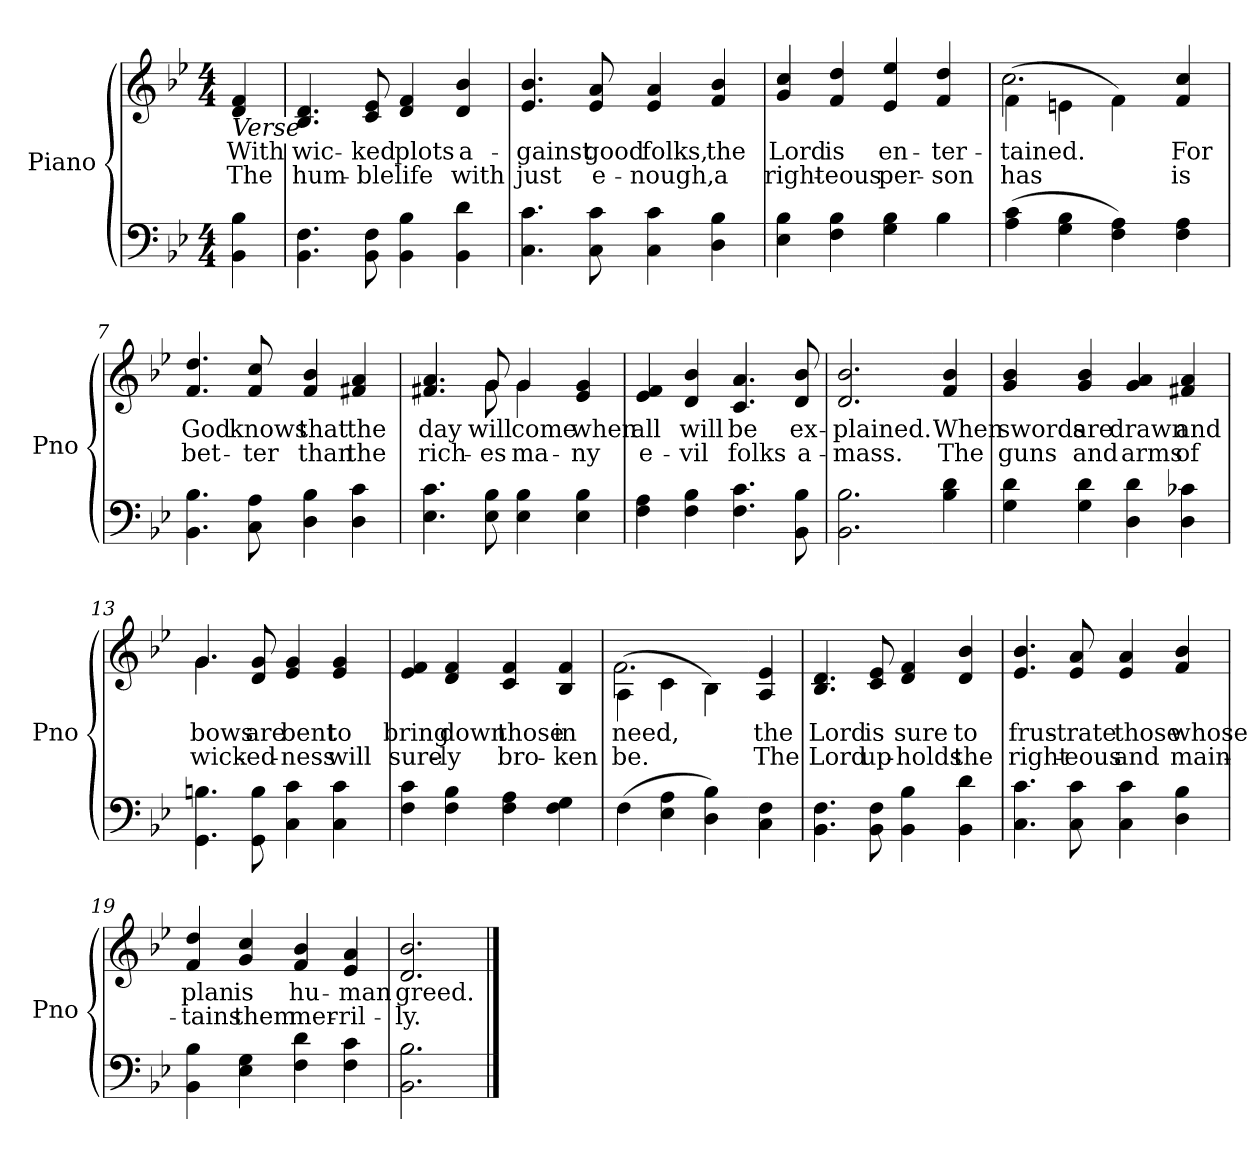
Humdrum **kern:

**kern	**kern	**text	**text
*part2	*part1	*part1	*part1
*staff2	*staff1	*staff1	*staff1
*I"Piano	*I"Piano	*	*
*I'Pno	*I'Pno	*	*
*clefF4	*clefG2	*	*
*k[b-e-]	*k[b-e-]	*	*
*M4/4	*M4/4	*	*
=1	=1	=1	=1
!	!LO:TX:b:i:t=Verse	!	!
!	!	!LO:LY:b	!LO:LY:b
4BB-\ 4B-\	4d/ 4f/	With	The
=2	=2	=2	=2
!	!	!LO:LY:b	!LO:LY:b
4.BB-\ 4.F\	4.B-/ 4.d/	wic-	hum-
!	!	!LO:LY:b	!LO:LY:b
8BB-\ 8F\	8c/ 8e-/	-ked	-ble
!	!	!LO:LY:b	!LO:LY:b
4BB-\ 4B-\	4d/ 4f/	plots	life
!	!	!LO:LY:b	!LO:LY:b
4BB-\ 4d\	4d/ 4b-/	a-	with
=3	=3	=3	=3
!	!	!LO:LY:b	!LO:LY:b
4.C\ 4.c\	4.e-/ 4.b-/	-gainst	just
!	!	!LO:LY:b	!LO:LY:b
8C\ 8c\	8e-/ 8a/	good	e-
!	!	!LO:LY:b	!LO:LY:b
4C\ 4c\	4e-/ 4a/	folks,	-nough,
!	!	!LO:LY:b	!LO:LY:b
4D\ 4B-\	4f/ 4b-/	the	a
=4	=4	=4	=4
!	!	!LO:LY:b	!LO:LY:b
4E-\ 4B-\	4g/ 4cc/	Lord	right-
!	!	!LO:LY:b	!LO:LY:b
4F\ 4B-\	4f/ 4dd/	is	-eous
!	!	!LO:LY:b	!LO:LY:b
4G\ 4B-\	4e-/ 4ee-/	en-	per-
!	!	!LO:LY:b	!LO:LY:b
4B-\	4f/ 4dd/	-ter-	-son
=5	=5	=5	=5
!	!	!LO:LY:b	!LO:LY:b
*	*^	*	*
(4A\ 4c\	(4f\	2.cc\	-tained.	has
4G\ 4B-\	4en\	.	.	.
4F\ 4A\)	4f\)	.	.	.
*	*v	*v	*	*
!!LO:LB:g=z
=6-	=6-	=6-	=6-
!	!	!LO:LY:b	!LO:LY:b
4F\ 4A\	4f/ 4cc/	For	is
=7	=7	=7	=7
!	!	!LO:LY:b	!LO:LY:b
4.BB-\ 4.B-\	4.f/ 4.dd/	God	bet-
!	!	!LO:LY:b	!LO:LY:b
8C\ 8A\	8f/ 8cc/	knows	-ter
!	!	!LO:LY:b	!LO:LY:b
4D\ 4B-\	4f/ 4b-/	that	than
!	!	!LO:LY:b	!LO:LY:b
4D\ 4c\	4f#X/ 4a/	the	the
=8	=8	=8	=8
!	!	!LO:LY:b	!LO:LY:b
*	*^	*	*
4.E-\ 4.c\	4.f#X/ 4.a/	4.ryy	day	rich-
!	!	!	!LO:LY:b	!LO:LY:b
8E-\ 8B-\	8g/	8g\	will	-es
!	!	!	!LO:LY:b	!LO:LY:b
4E-\ 4B-\	4g/	4g\	come	ma-
!	!	!	!LO:LY:b	!LO:LY:b
4E-\ 4B-\	4e-/ 4g/	4ryy	when	-ny
=9	=9	=9	=9	=9
!	!	!	!LO:LY:b	!LO:LY:b
*	*v	*v	*	*
4F\ 4A\	4e-/ 4f/	all	e-
!	!	!LO:LY:b	!LO:LY:b
4F\ 4B-\	4d/ 4b-/	will	-vil
!	!	!LO:LY:b	!LO:LY:b
4.F\ 4.c\	4.c/ 4.a/	be	folks
!	!	!LO:LY:b	!LO:LY:b
8BB-\ 8B-\	8d/ 8b-/	ex-	a-
=10	=10	=10	=10
!	!	!LO:LY:b	!LO:LY:b
2.BB-\ 2.B-\	2.d/ 2.b-/	-plained.	-mass.
!!LO:LB:g=z
=11-	=11-	=11-	=11-
!	!	!LO:LY:b	!LO:LY:b
4B-\ 4d\	4f/ 4b-/	When	The
=12	=12	=12	=12
!	!	!LO:LY:b	!LO:LY:b
4G\ 4d\	4g/ 4b-/	swords	guns
!	!	!LO:LY:b	!LO:LY:b
4G\ 4d\	4g/ 4b-/	are	and
!	!	!LO:LY:b	!LO:LY:b
4D\ 4d\	4g/ 4a/	drawn	arms
!	!	!LO:LY:b	!LO:LY:b
4D\ 4c-X\	4f#X/ 4a/	and	of
=13	=13	=13	=13
!	!	!LO:LY:b	!LO:LY:b
*	*^	*	*
4.GG\ 4.Bn\	4.g/	4.g\	bows	wick-
!	!	!	!LO:LY:b	!LO:LY:b
8GG\ 8B\	8d/ 8g/	2ryy	are	-ed-
!	!	!	!LO:LY:b	!LO:LY:b
4C\ 4c\	4e-/ 4g/	.	bent	-ness
!	!	!	!LO:LY:b	!LO:LY:b
4C\ 4c\	4e-/ 4g/	.	to	will
.	.	8ryy	.	.
=14	=14	=14	=14	=14
!	!	!	!LO:LY:b	!LO:LY:b
*	*v	*v	*	*
4F\ 4c\	4e-/ 4f/	bring	sure-
!	!	!LO:LY:b	!LO:LY:b
4F\ 4B-\	4d/ 4f/	down	-ly
!	!	!LO:LY:b	!LO:LY:b
4F\ 4A\	4c/ 4f/	those	bro-
!	!	!LO:LY:b	!LO:LY:b
4F\ 4G\	4B-/ 4f/	in	-ken
=15	=15	=15	=15
!	!	!LO:LY:b	!LO:LY:b
*	*^	*	*
(4F\	(4A\	2.f\	need,	be.
4E-\ 4A\	4c\	.	.	.
4D\ 4B-\)	4B-\)	.	.	.
*	*v	*v	*	*
!!LO:LB:g=z
=16-	=16-	=16-	=16-
!	!	!LO:LY:b	!LO:LY:b
4C\ 4F\	4A/ 4e-/	the	The
=17	=17	=17	=17
!	!	!LO:LY:b	!LO:LY:b
4.BB-\ 4.F\	4.B-/ 4.d/	Lord	Lord
!	!	!LO:LY:b	!LO:LY:b
8BB-\ 8F\	8c/ 8e-/	is	up-
!	!	!LO:LY:b	!LO:LY:b
4BB-\ 4B-\	4d/ 4f/	sure	-holds
!	!	!LO:LY:b	!LO:LY:b
4BB-\ 4d\	4d/ 4b-/	to	the
=18	=18	=18	=18
!	!	!LO:LY:b	!LO:LY:b
4.C\ 4.c\	4.e-/ 4.b-/	frus-	right-
!	!	!LO:LY:b	!LO:LY:b
8C\ 8c\	8e-/ 8a/	-trate	-eous
!	!	!LO:LY:b	!LO:LY:b
4C\ 4c\	4e-/ 4a/	those	and
!	!	!LO:LY:b	!LO:LY:b
4D\ 4B-\	4f/ 4b-/	whose	main-
=19	=19	=19	=19
!	!	!LO:LY:b	!LO:LY:b
4BB-\ 4B-\	4f/ 4dd/	plan	-tains
!	!	!LO:LY:b	!LO:LY:b
4E-\ 4G\	4g/ 4cc/	is	them
!	!	!LO:LY:b	!LO:LY:b
4F\ 4d\	4f/ 4b-/	hu-	mer-
!	!	!LO:LY:b	!LO:LY:b
4F\ 4c\	4e-/ 4a/	-man	-ril-
=20	=20	=20	=20
!	!	!LO:LY:b	!LO:LY:b
2.BB-\ 2.B-\	2.d/ 2.b-/	greed.	-ly.
==	==	==	==
*-	*-	*-	*-
